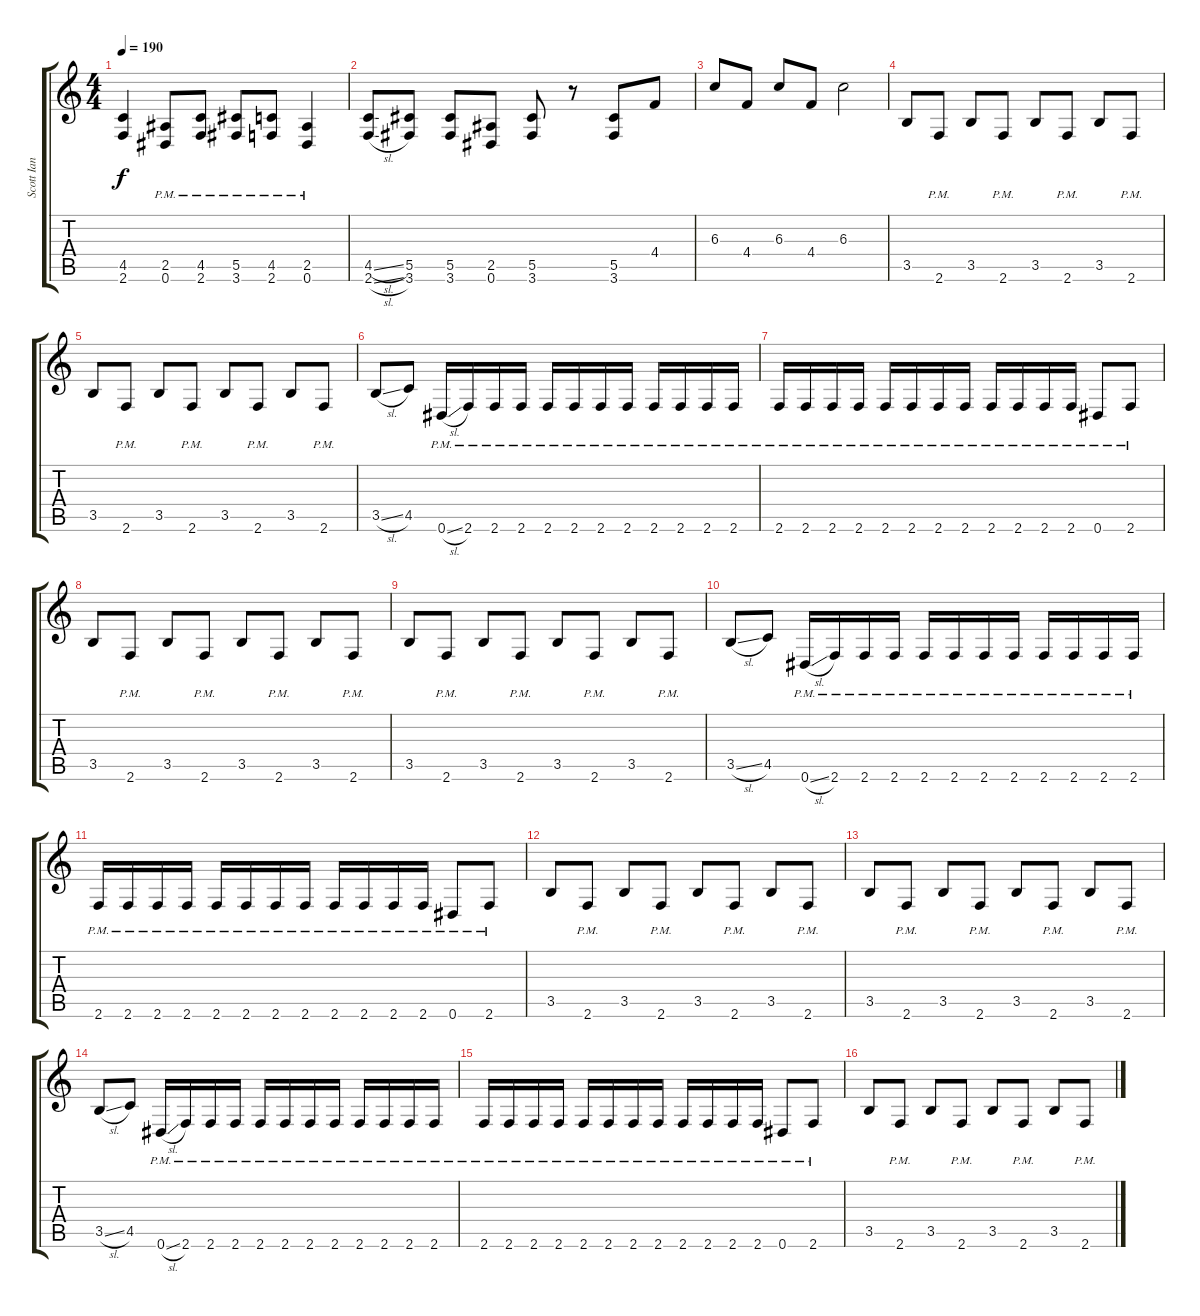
\track ("Scott Ian" "Scott Ian") {instrument distortionguitar}
\staff {score tabs}
\tuning (Eb4 Bb3 Gb3 Db3 Ab2 Eb2) {hide}
\ts (4 4)
\tempo 190
\clef g2
\ks c
(4.5{t} 2.6{t}).4{dy f} (2.5{pm} 0.6{pm}).8 (4.5{pm} 2.6{pm}).8 (5.5{pm} 3.6{pm}).8 (4.5{pm} 2.6{pm}).8 (2.5{pm} 0.6{pm}).4 |
(4.5{sl} 2.6{sl}).8 (5.5 3.6).8 (5.5 3.6).8 (2.5 0.6).8 (5.5 3.6).8 r.8 (5.5 3.6).8 4.4.8 |
6.3.8 4.4.8 6.3.8 4.4.8 6.3.2 |
3.5.8 2.6{pm}.8 3.5.8 2.6{pm}.8 3.5.8 2.6{pm}.8 3.5.8 2.6{pm}.8 |
3.5.8 2.6{pm}.8 3.5.8 2.6{pm}.8 3.5.8 2.6{pm}.8 3.5.8 2.6{pm}.8 |
3.5{sl}.8 4.5.8 0.6{sl pm}.16 2.6{pm}.16 2.6{pm}.16 2.6{pm}.16 2.6{pm}.16 2.6{pm}.16 2.6{pm}.16 2.6{pm}.16 2.6{pm}.16 2.6{pm}.16 2.6{pm}.16 2.6{pm}.16 |
2.6{pm}.16 2.6{pm}.16 2.6{pm}.16 2.6{pm}.16 2.6{pm}.16 2.6{pm}.16 2.6{pm}.16 2.6{pm}.16 2.6{pm}.16 2.6{pm}.16 2.6{pm}.16 2.6{pm}.16 0.6{pm}.8 2.6{pm}.8 |
3.5.8 2.6{pm}.8 3.5.8 2.6{pm}.8 3.5.8 2.6{pm}.8 3.5.8 2.6{pm}.8 |
3.5.8 2.6{pm}.8 3.5.8 2.6{pm}.8 3.5.8 2.6{pm}.8 3.5.8 2.6{pm}.8 |
3.5{sl}.8 4.5.8 0.6{sl pm}.16 2.6{pm}.16 2.6{pm}.16 2.6{pm}.16 2.6{pm}.16 2.6{pm}.16 2.6{pm}.16 2.6{pm}.16 2.6{pm}.16 2.6{pm}.16 2.6{pm}.16 2.6{pm}.16 |
2.6{pm}.16 2.6{pm}.16 2.6{pm}.16 2.6{pm}.16 2.6{pm}.16 2.6{pm}.16 2.6{pm}.16 2.6{pm}.16 2.6{pm}.16 2.6{pm}.16 2.6{pm}.16 2.6{pm}.16 0.6{pm}.8 2.6{pm}.8 |
3.5.8 2.6{pm}.8 3.5.8 2.6{pm}.8 3.5.8 2.6{pm}.8 3.5.8 2.6{pm}.8 |
3.5.8 2.6{pm}.8 3.5.8 2.6{pm}.8 3.5.8 2.6{pm}.8 3.5.8 2.6{pm}.8 |
3.5{sl}.8 4.5.8 0.6{sl pm}.16 2.6{pm}.16 2.6{pm}.16 2.6{pm}.16 2.6{pm}.16 2.6{pm}.16 2.6{pm}.16 2.6{pm}.16 2.6{pm}.16 2.6{pm}.16 2.6{pm}.16 2.6{pm}.16 |
2.6{pm}.16 2.6{pm}.16 2.6{pm}.16 2.6{pm}.16 2.6{pm}.16 2.6{pm}.16 2.6{pm}.16 2.6{pm}.16 2.6{pm}.16 2.6{pm}.16 2.6{pm}.16 2.6{pm}.16 0.6{pm}.8 2.6{pm}.8 |
3.5.8 2.6{pm}.8 3.5.8 2.6{pm}.8 3.5.8 2.6{pm}.8 3.5.8 2.6{pm}.8
